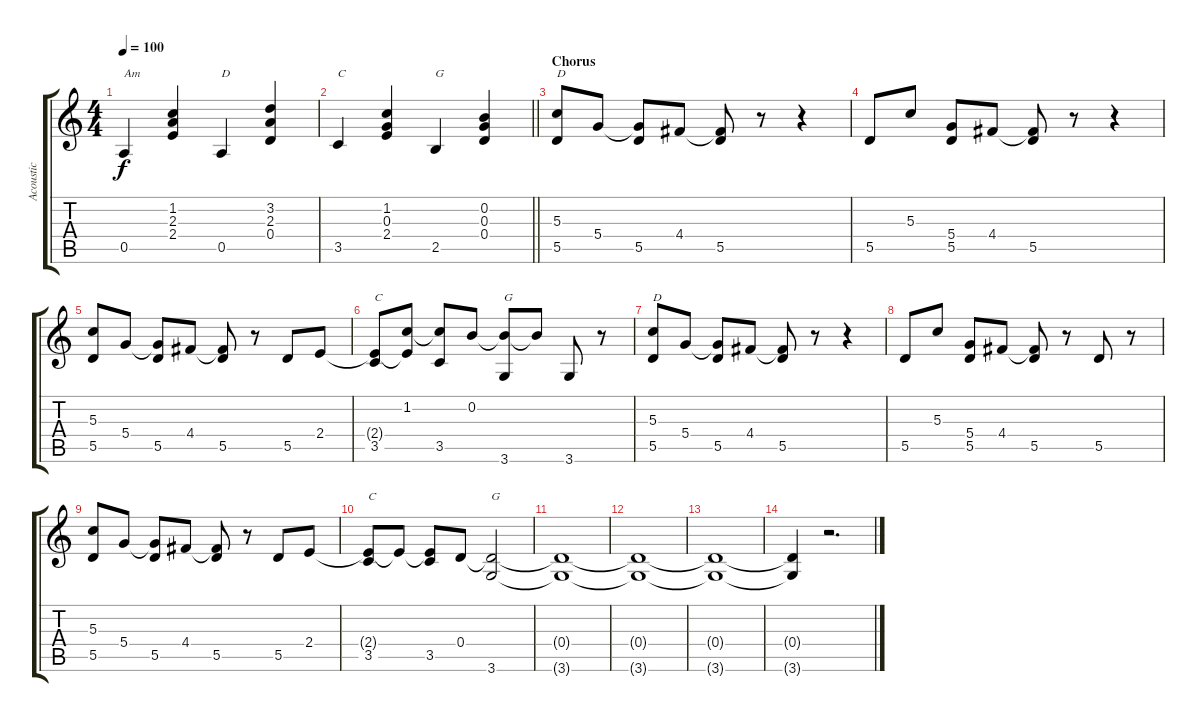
\track ("Acoustic" "Acoustic") {instrument acousticguitarsteel}
\staff {score tabs}
\tuning (E4 B3 G3 D3 A2 E2) {hide}
\ts (4 4)
\tempo 100
\clef g2
\ks c
0.5.4{txt "Am" dy f} (1.2 2.3 2.4).4 0.5.4{txt "D"} (3.2 2.3 0.4).4 |
\barLineRight lightlight
3.5.4{txt "C"} (1.2 0.3 2.4).4 2.5.4{txt "G"} (0.2 0.3 0.4).4 |
\section ("" "Chorus")
(5.3 5.5).8{txt "D"} 5.4.8 (5.4{t} 5.5).8 4.4.8 (4.4{t} 5.5).8 r.8 r.4 |
5.5.8 5.3.8 (5.4 5.5).8 4.4.8 (4.4{t} 5.5).8 r.8 r.4 |
(5.3 5.5).8 5.4.8 (5.4{t} 5.5).8 4.4.8 (4.4{t} 5.5).8 r.8 5.5.8 2.4.8 |
(2.4{t} 3.5).8{txt "C"} (1.2 2.4{t}).8 (1.2{t} 3.5).8 0.2.8 (0.2{t} 3.6).8{txt "G"} 0.2{t}.8 3.6.8 r.8 |
(5.3 5.5).8{txt "D"} 5.4.8 (5.4{t} 5.5).8 4.4.8 (4.4{t} 5.5).8 r.8 r.4 |
5.5.8 5.3.8 (5.4 5.5).8 4.4.8 (4.4{t} 5.5).8 r.8 5.5.8 r.8 |
(5.3 5.5).8 5.4.8 (5.4{t} 5.5).8 4.4.8 (4.4{t} 5.5).8 r.8 5.5.8 2.4.8 |
(2.4{t} 3.5).8{txt "C"} 2.4{t}.8 (2.4{t} 3.5).8 0.4.8 (0.4{t} 3.6).2{txt "G"} |
(0.4{t} 3.6{t}).1 |
(0.4{t} 3.6{t}).1 |
(0.4{t} 3.6{t}).1 |
(0.4{t} 3.6{t}).4 r.2{d}
